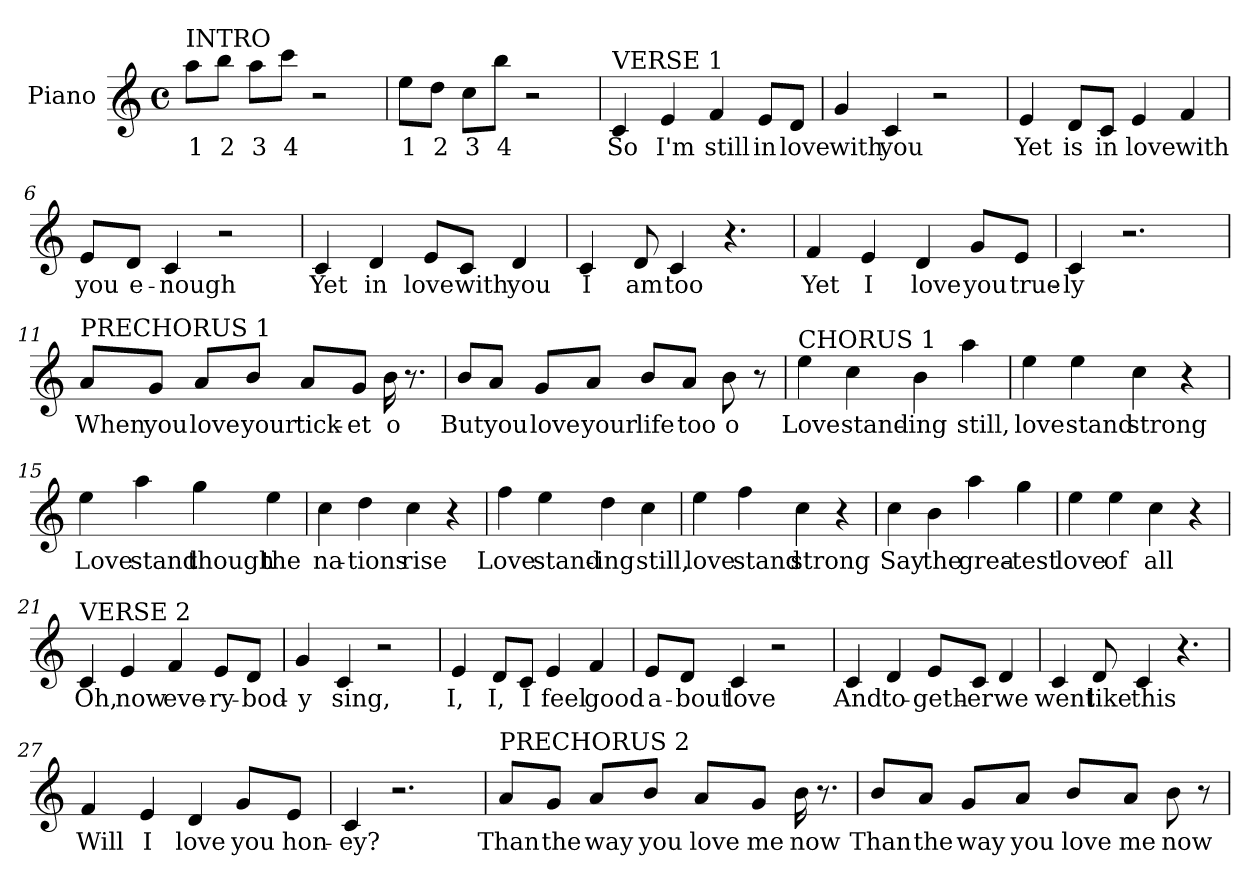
**kern	**text
*part1	*part1
*staff1	*staff1
*I"Piano	*
*clefG2	*
*M4/4	*
*met(c)	*
*MM120	*
=1	=1
!LO:TX:a:t=INTRO	!
8aa\L	1
8bb\J	2
8aa\L	3
8ccc\J	4
2r	.
=2	=2
8ee\L	1
8dd\J	2
8cc\L	3
8bb\J	4
2r	.
=3	=3
!LO:TX:a:t=VERSE 1	!
4c	So
4e	I'm
4f	still
8e/L	in
8d/J	love
=4	=4
4g	with
4c	you
2r	.
=5	=5
4e	Yet
8d/L	is
8c/J	in
4e	love
4f	with
=6	=6
8e/L	you
8d/J	e-
4c	-nough
2r	.
=7	=7
4c	Yet
4d	in
8e/L	love
8c/J	with
4d	you
=8	=8
4c	I
8d	am
4c	too
4.r	.
=9	=9
4f	Yet
4e	I
4d	love
8g/L	you
8e/J	true-
=10	=10
4c	-ly
2.r	.
=11	=11
!LO:TX:a:t=PRECHORUS 1	!
8a/L	When
8g/J	you
8a/L	love
8b/J	your
8a/L	tick-
8g/J	-et
16b	o
8.r	.
=12	=12
8b/L	But
8a/J	you
8g/L	love
8a/J	your
8b/L	life
8a/J	too
8b	o
8r	.
=13	=13
!LO:TX:a:t=CHORUS 1	!
4ee	Love
4cc	stand-
4b	-ing
4aa	still,
=14	=14
4ee	love
4ee	stand
4cc	strong
4r	.
=15	=15
4ee	Love
4aa	stand
4gg	though
4ee	the
=16	=16
4cc	na-
4dd	-tions
4cc	rise
4r	.
=17	=17
4ff	Love
4ee	stand-
4dd	-ing
4cc	still,
=18	=18
4ee	love
4ff	stand
4cc	strong
4r	.
=19	=19
4cc	Say
4b	the
4aa	grea-
4gg	-test
=20	=20
4ee	love
4ee	of
4cc	all
4r	.
=21	=21
!LO:TX:a:t=VERSE 2	!
4c	Oh,
4e	now
4f	eve-
8e/L	-ry-
8d/J	-bod-
=22	=22
4g	-y
4c	sing,
2r	.
=23	=23
4e	I,
8d/L	I,
8c/J	I
4e	feel
4f	good
=24	=24
8e/L	a-
8d/J	-bout
4c	love
2r	.
=25	=25
4c	And
4d	to-
8e/L	-geth-
8c/J	-er
4d	we
=26	=26
4c	went
8d	like
4c	this
4.r	.
=27	=27
4f	Will
4e	I
4d	love
8g/L	you
8e/J	hon-
=28	=28
4c	-ey?
2.r	.
=29	=29
!LO:TX:a:t=PRECHORUS 2	!
8a/L	Than
8g/J	the
8a/L	way
8b/J	you
8a/L	love
8g/J	me
16b	now
8.r	.
=30	=30
8b/L	Than
8a/J	the
8g/L	way
8a/J	you
8b/L	love
8a/J	me
8b	now
8r	.
=	=
*-	*-
